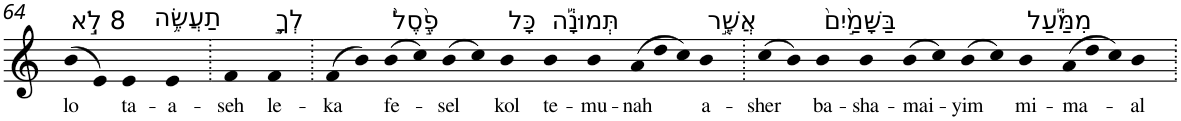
**kern	**text
*part1	*part1
*staff1	*staff1
*I"Piano	*
*I'Pno	*
!!LO:PB:g=z
*clefG2	*
*k[]	*
=64	=64
!LO:TX:a:t=8 לֹֽ֣א	!
!	!LO:LY:b
(8b	lo
8e)	.
!LO:TX:a:t=תַעֲשֶׂ֥ה	!
!	!LO:LY:b
4e	ta-
!	!LO:LY:b
4e	-a-
=65.	=65.
!	!LO:LY:b
4f	-seh
!LO:TX:a:t=לְךָ֥֣	!
!	!LO:LY:b
4f	le-
=66.	=66.
!	!LO:LY:b
(8f	-ka
8b)	.
!LO:TX:a:t=פֶ֣֙סֶל֙	!
!	!LO:LY:b
(8b	fe-
8cc)	.
!	!LO:LY:b
(8b	-sel
8cc)	.
!LO:TX:a:t=כָּל	!
!	!LO:LY:b
4b	kol
!LO:TX:a:t=תְּמוּנָ֔֡ה	!
!	!LO:LY:b
4b	te-
!	!LO:LY:b
4b	-mu-
*Xtuplet	*
!	!LO:LY:b
(12a	-nah
12dd	.
12cc)	.
!LO:TX:a:t=אֲשֶׁ֤֣ר	!
!	!LO:LY:b
4b	a-
=67.	=67.
!	!LO:LY:b
(8cc	-sher
8b)	.
!LO:TX:a:t=בַּשָּׁמַ֣֙יִם֙	!
!	!LO:LY:b
4b	ba-
!	!LO:LY:b
4b	-sha-
!	!LO:LY:b
(8b	-mai-
8cc)	.
!	!LO:LY:b
(8b	-yim
8cc)	.
!LO:TX:a:t=מִמַּ֔֡עַל	!
!	!LO:LY:b
4b	mi-
!	!LO:LY:b
(12a	-ma-
12dd	.
12cc)	.
!	!LO:LY:b
4b	-al
=.	=.
*-	*-
